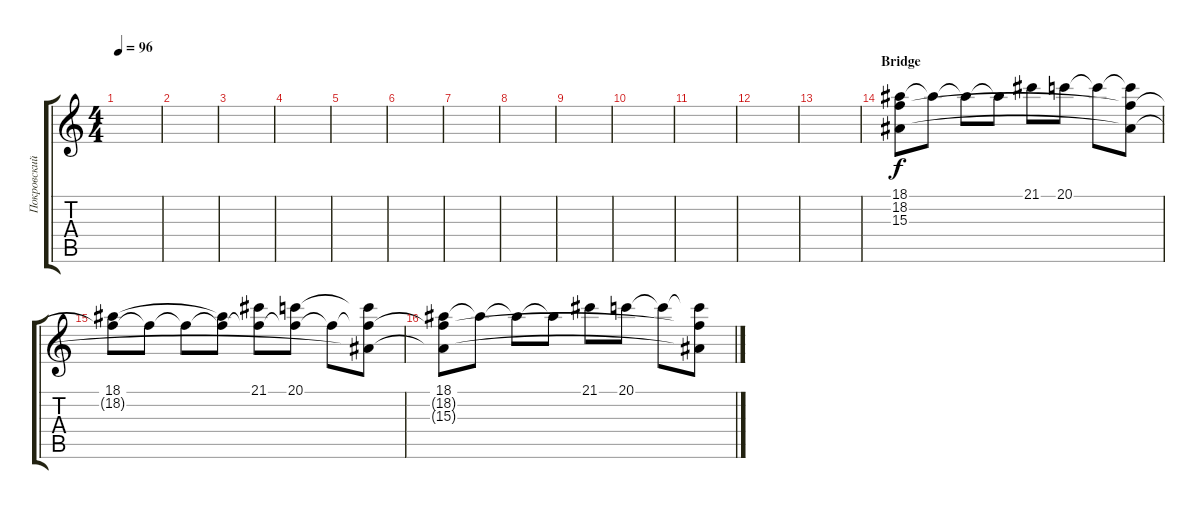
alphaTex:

\track ("Покровский (Synth)" "Покровский") {instrument fx6goblins}
\staff {score tabs}
\tuning (E4 B3 G3 D3 A2 E2) {hide}
\ts (4 4)
\tempo 96
\clef g2
\ks c
|
|
|
|
|
|
|
|
|
|
|
|
|
\section ("" "Bridge")
(18.1 18.2 15.3).8{instrument synthstrings1} 18.1{t}.8 18.1{t}.8 18.1{t}.8 21.1.8 20.1.8 20.1{t}.8 (20.1{t} 18.2{t} 15.3{t}).8 |
(18.1 18.2{t}).8 18.2{t}.8 18.2{t}.8 (18.1{t} 18.2{t}).8 (21.1 18.2{t}).8 (20.1 18.2{t}).8 18.2{t}.8 (20.1{t} 18.2{t} 15.3{t}).8 |
(18.1 18.2{t} 15.3{t}).8 18.1{t}.8 18.1{t}.8 18.1{t}.8 21.1.8 20.1.8 20.1{t}.8 (20.1{t} 18.2{t} 15.3{t}).8
